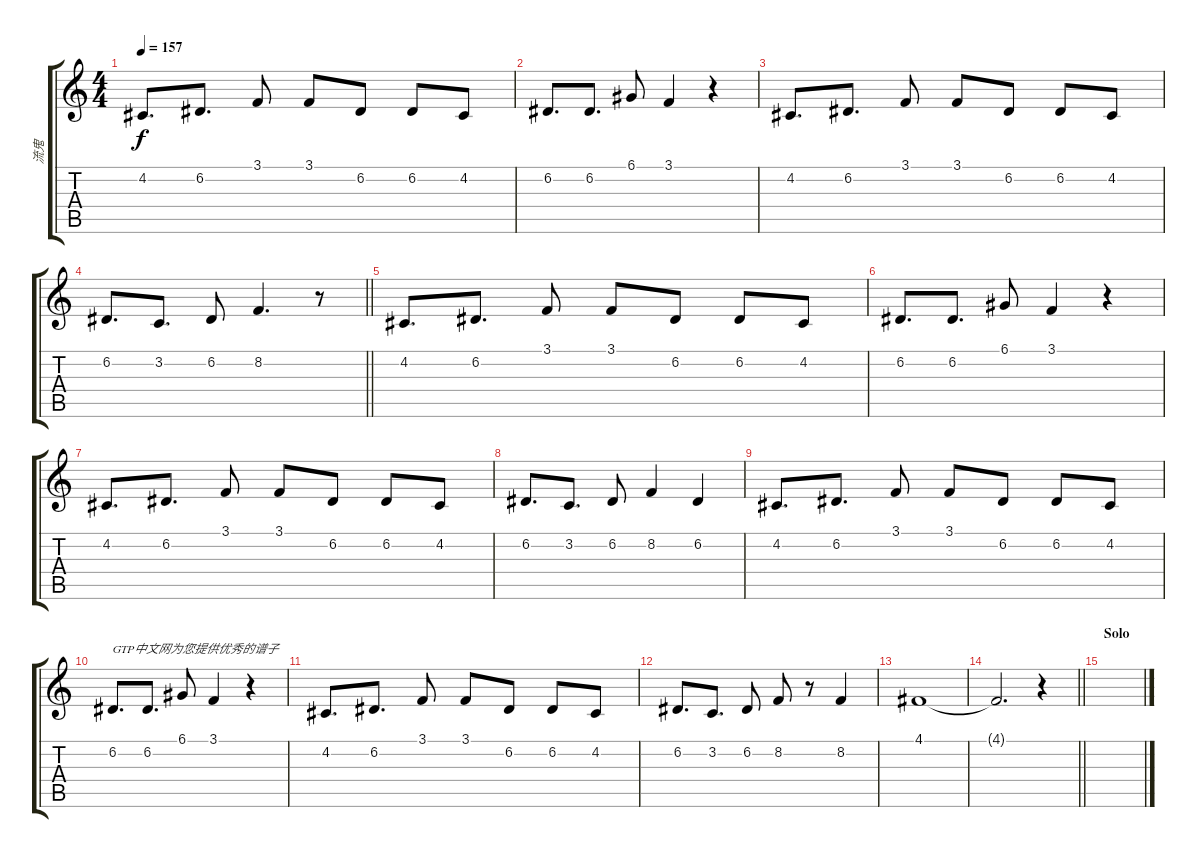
\track ("流鬼" "流鬼") {instrument lead6voice}
\staff {score tabs}
\tuning (D4 A3 F3 C3 G2 D2) {hide}
\ts (4 4)
\tempo 157
\clef g2
\ks c
4.2.8{d dy f} 6.2.8{d} 3.1.8 3.1.8 6.2.8 6.2.8 4.2.8 |
6.2.8{d} 6.2.8{d} 6.1.8 3.1.4 r.4 |
4.2.8{d} 6.2.8{d} 3.1.8 3.1.8 6.2.8 6.2.8 4.2.8 |
\barLineRight lightlight
6.2.8{d} 3.2.8{d} 6.2.8 8.2.4{d} r.8 |
\section ("" "")
4.2.8{d} 6.2.8{d} 3.1.8 3.1.8 6.2.8 6.2.8 4.2.8 |
6.2.8{d} 6.2.8{d} 6.1.8 3.1.4 r.4 |
4.2.8{d} 6.2.8{d} 3.1.8 3.1.8 6.2.8 6.2.8 4.2.8 |
6.2.8{d} 3.2.8{d} 6.2.8 8.2.4 6.2.4 |
4.2.8{d} 6.2.8{d} 3.1.8 3.1.8 6.2.8 6.2.8 4.2.8 |
6.2.8{d txt "GTP中文网为您提供优秀的谱子"} 6.2.8{d} 6.1.8 3.1.4 r.4 |
4.2.8{d} 6.2.8{d} 3.1.8 3.1.8 6.2.8 6.2.8 4.2.8 |
6.2.8{d} 3.2.8{d} 6.2.8 8.2.8 r.8 8.2.4 |
4.1.1 |
\barLineRight lightlight
4.1{t}.2{d} r.4 |
\section ("" "Solo")
